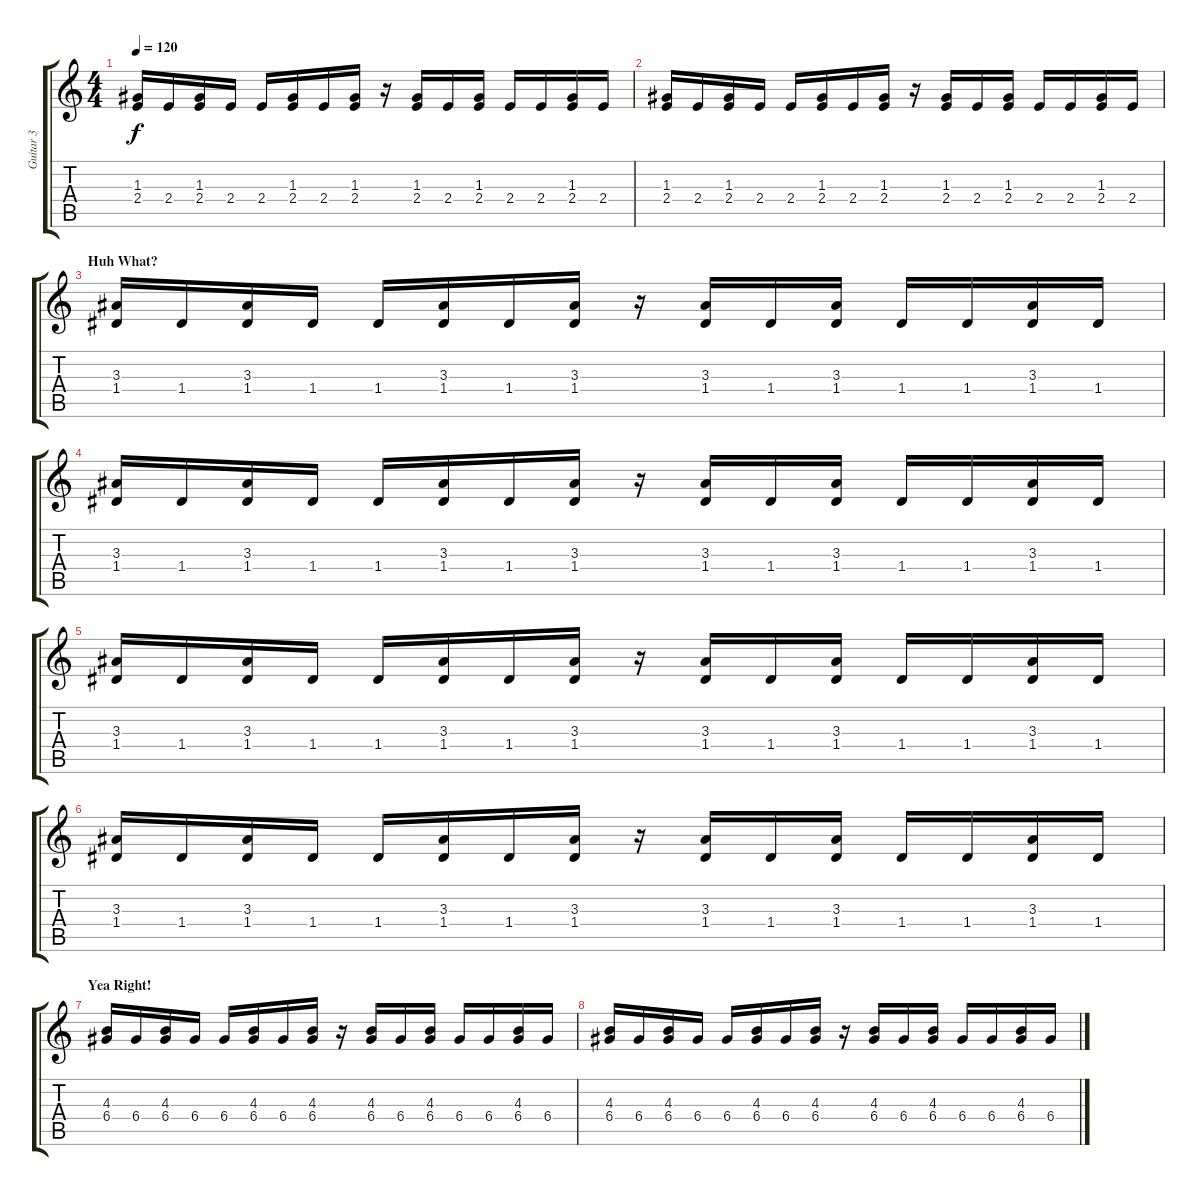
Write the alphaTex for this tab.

\track ("Guitar 3" "Guitar 3") {instrument distortionguitar}
\staff {score tabs}
\tuning (E4 B3 G3 D3 A2 E2) {hide}
\ts (4 4)
\tempo 120
\clef g2
\ks c
(1.3 2.4).16{dy f} 2.4.16 (1.3 2.4).16 2.4.16 2.4.16 (1.3 2.4).16 2.4.16 (1.3 2.4).16 r.16 (1.3 2.4).16 2.4.16 (1.3 2.4).16 2.4.16 2.4.16 (1.3 2.4).16 2.4.16 |
(1.3 2.4).16 2.4.16 (1.3 2.4).16 2.4.16 2.4.16 (1.3 2.4).16 2.4.16 (1.3 2.4).16 r.16 (1.3 2.4).16 2.4.16 (1.3 2.4).16 2.4.16 2.4.16 (1.3 2.4).16 2.4.16 |
\section ("" "Huh What?")
(3.3 1.4).16 1.4.16 (3.3 1.4).16 1.4.16 1.4.16 (3.3 1.4).16 1.4.16 (3.3 1.4).16 r.16 (3.3 1.4).16 1.4.16 (3.3 1.4).16 1.4.16 1.4.16 (3.3 1.4).16 1.4.16 |
(3.3 1.4).16 1.4.16 (3.3 1.4).16 1.4.16 1.4.16 (3.3 1.4).16 1.4.16 (3.3 1.4).16 r.16 (3.3 1.4).16 1.4.16 (3.3 1.4).16 1.4.16 1.4.16 (3.3 1.4).16 1.4.16 |
(3.3 1.4).16 1.4.16 (3.3 1.4).16 1.4.16 1.4.16 (3.3 1.4).16 1.4.16 (3.3 1.4).16 r.16 (3.3 1.4).16 1.4.16 (3.3 1.4).16 1.4.16 1.4.16 (3.3 1.4).16 1.4.16 |
(3.3 1.4).16 1.4.16 (3.3 1.4).16 1.4.16 1.4.16 (3.3 1.4).16 1.4.16 (3.3 1.4).16 r.16 (3.3 1.4).16 1.4.16 (3.3 1.4).16 1.4.16 1.4.16 (3.3 1.4).16 1.4.16 |
\section ("" "Yea Right!")
(4.3 6.4).16 6.4.16 (4.3 6.4).16 6.4.16 6.4.16 (4.3 6.4).16 6.4.16 (4.3 6.4).16 r.16 (4.3 6.4).16 6.4.16 (4.3 6.4).16 6.4.16 6.4.16 (4.3 6.4).16 6.4.16 |
(4.3 6.4).16 6.4.16 (4.3 6.4).16 6.4.16 6.4.16 (4.3 6.4).16 6.4.16 (4.3 6.4).16 r.16 (4.3 6.4).16 6.4.16 (4.3 6.4).16 6.4.16 6.4.16 (4.3 6.4).16 6.4.16
